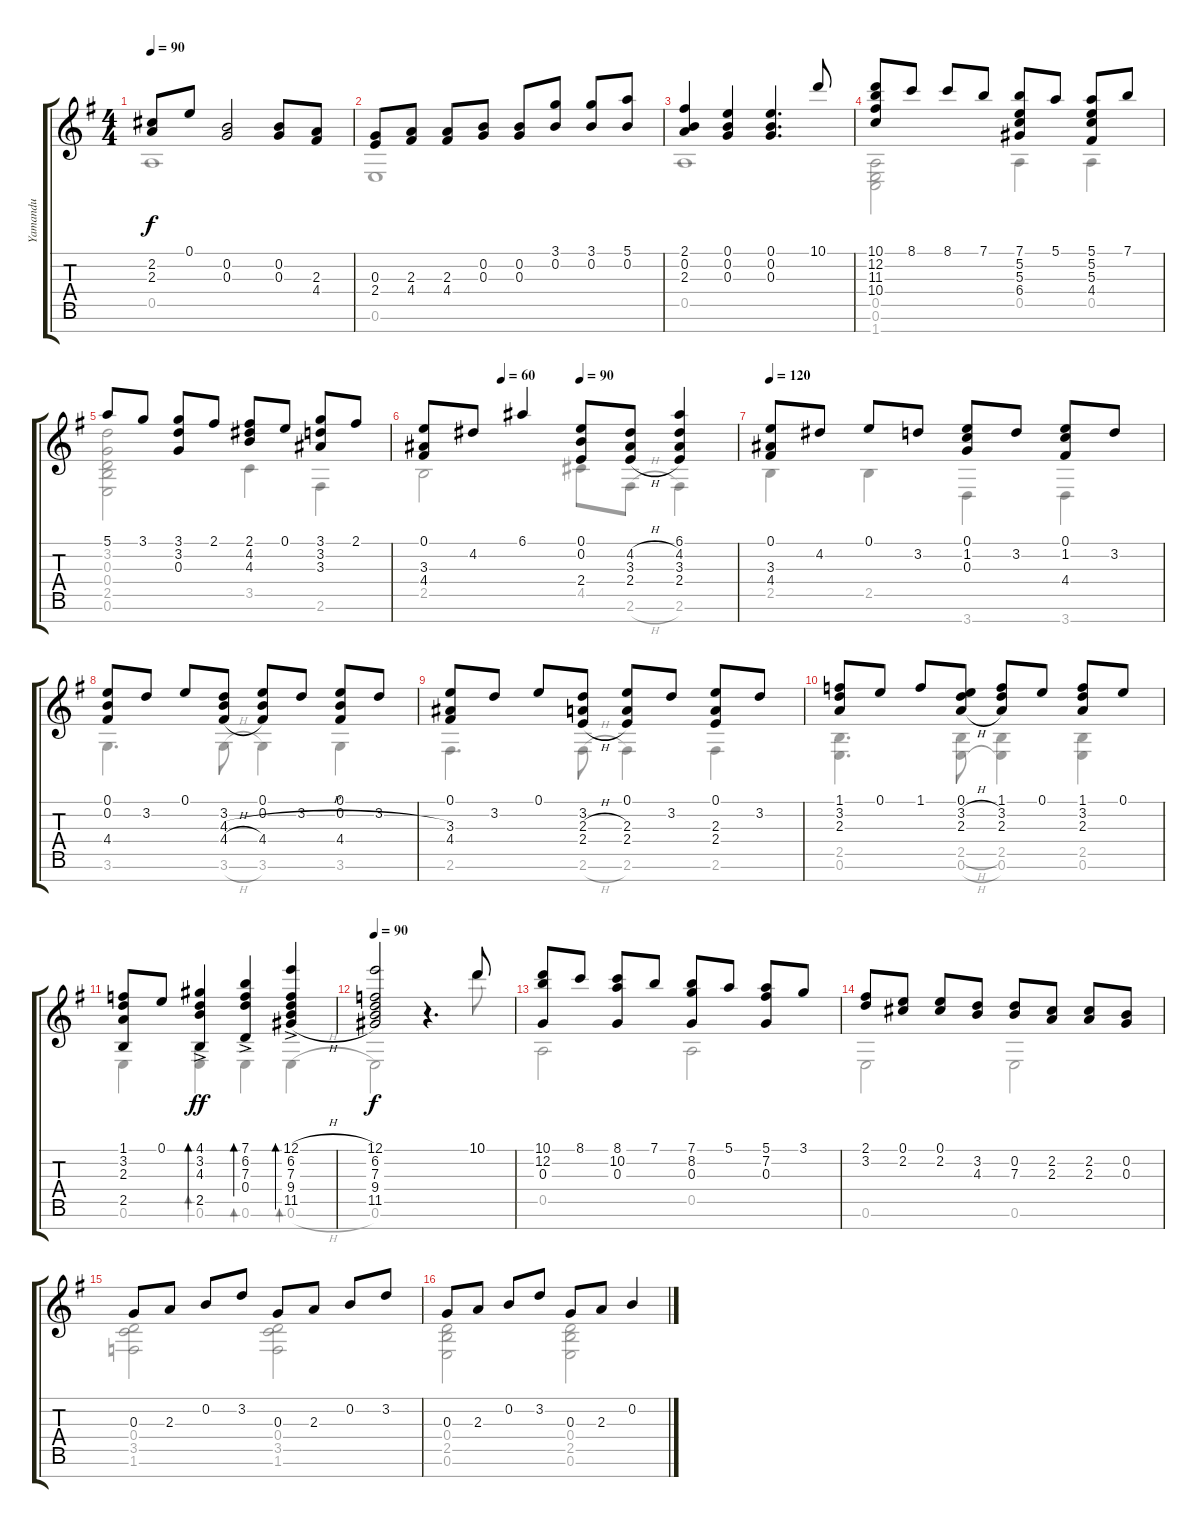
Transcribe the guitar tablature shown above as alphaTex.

\track ("Yamandu" "Yamandu") {instrument acousticguitarnylon}
\staff {score tabs}
\tuning (E4 B3 G3 D3 A2 E2 B1) {hide}
\voice
\ts (4 4)
\tempo 90
\clef g2
\ks g
(2.2 2.3).8{dy f} 0.1.8 (0.2 0.3).2 (0.2 0.3).8 (2.3 4.4).8 |
(0.3 2.4).8 (2.3 4.4).8 (2.3 4.4).8 (0.2 0.3).8 (0.2 0.3).8 (3.1 0.2).8 (3.1 0.2).8 (5.1 0.2).8 |
(2.1 0.2 2.3).4 (0.1 0.2 0.3).4 (0.1 0.2 0.3).4{d} 10.1.8 |
(10.1 12.2 11.3 10.4).8 8.1.8 8.1.8 7.1.8 (7.1 5.2 5.3 6.4).8 5.1.8 (5.1 5.2 5.3 4.4).8 7.1.8 |
5.1.8 3.1.8 (3.1 3.2 0.3).8 2.1.8 (2.1 4.2 4.3).8 0.1.8 (3.1 3.2 3.3).8 2.1.8 |
\tempo (60 0.25)
\tempo (90 0.5)
(0.1 3.3 4.4).8 4.2.8 6.1.4{instrument acousticguitarnylon} (0.1 0.2 2.4).8{instrument acousticguitarnylon} (4.2{h} 3.3{h} 2.4{h}).8 (6.1 4.2 3.3 2.4).4{volume 5 instrument acousticguitarnylon} |
\tempo 120
(0.1 3.3 4.4).8{volume 13} 4.2.8 0.1.8 3.2.8 (0.1 1.2 0.3).8 3.2.8 (0.1 1.2 4.4).8 3.2.8 |
(0.1 0.2 4.4).8 3.2.8 0.1.8 (3.2 4.3{h} 4.4{h}).8 (0.1 0.2 4.4).8 3.2.8 (0.1 0.2 4.4).8 3.2.8 |
(0.1 3.3 4.4).8 3.2.8 0.1.8 (3.2 2.3{h} 2.4{h}).8 (0.1 2.3 2.4).8 3.2.8 (0.1 2.3 2.4).8 3.2.8 |
(1.1 3.2 2.3).8 0.1.8 1.1.8 (0.1 3.2{h} 2.3{h}).8 (1.1 3.2 2.3).8 0.1.8 (1.1 3.2 2.3).8 0.1.8 |
(1.1 3.2 2.3 2.5).8 0.1.8 (4.1{ac} 3.2{ac} 4.3{ac} 2.5{ac}).4{bd 240 dy ff volume 16} (7.1{ac} 6.2{ac} 7.3{ac} 0.4{ac}).4{bd 240} (12.1{h ac} 6.2{h ac} 7.3{h ac} 9.4{h ac} 11.5{h ac}).4{bd 240} |
\tempo 90
(12.1 6.2 7.3 9.4 11.5).2{dy f} r.4{d volume 5} 10.1.8{volume 13} |
(10.1 12.2 0.3).8 8.1.8 (8.1 10.2 0.3).8 7.1.8 (7.1 8.2 0.3).8 5.1.8 (5.1 7.2 0.3).8 3.1.8 |
(2.1 3.2).8 (0.1 2.2).8 (0.1 2.2).8 (3.2 4.3).8 (0.2 7.3).8 (2.2 2.3).8 (2.2 2.3).8 (0.2 0.3).8 |
0.3.8 2.3.8 0.2.8 3.2.8 0.3.8 2.3.8 0.2.8 3.2.8 |
0.3.8 2.3.8 0.2.8 3.2.8 0.3.8 2.3.8 0.2.4
\voice
\clef g2
\ottava regular
\simile none
\ks g
0.5.1{dy f} |
0.6.1 |
0.5.1 |
(0.5 0.6 1.7).2 0.5.4 0.5.4 |
(3.2 0.3 0.4 2.5 0.6).2 3.5.4 2.6.4 |
2.5.2 4.5.8 2.6{h}.8 2.6.4 |
2.5.4 2.5.4 3.7.4 3.7.4 |
3.6.4{d} 3.6{h}.8 3.6.4 3.6.4 |
2.6.4{d} 2.6{h}.8 2.6.4 2.6.4 |
(2.5 0.6).4{d} (2.5{h} 0.6{h}).8 (2.5 0.6).4 (2.5 0.6).4 |
0.6.4 (2.5 0.6).4{bd 240} 0.6.4{bd 240} 0.6{h}.4{bd 240} |
0.6.2 r.4{d} 10.1.8 |
0.5.2 0.5.2 |
0.6.2 0.6.2 |
(0.4 3.5 1.6).2 (0.4 3.5 1.6).2 |
(0.4 2.5 0.6).2 (0.4 2.5 0.6).2
